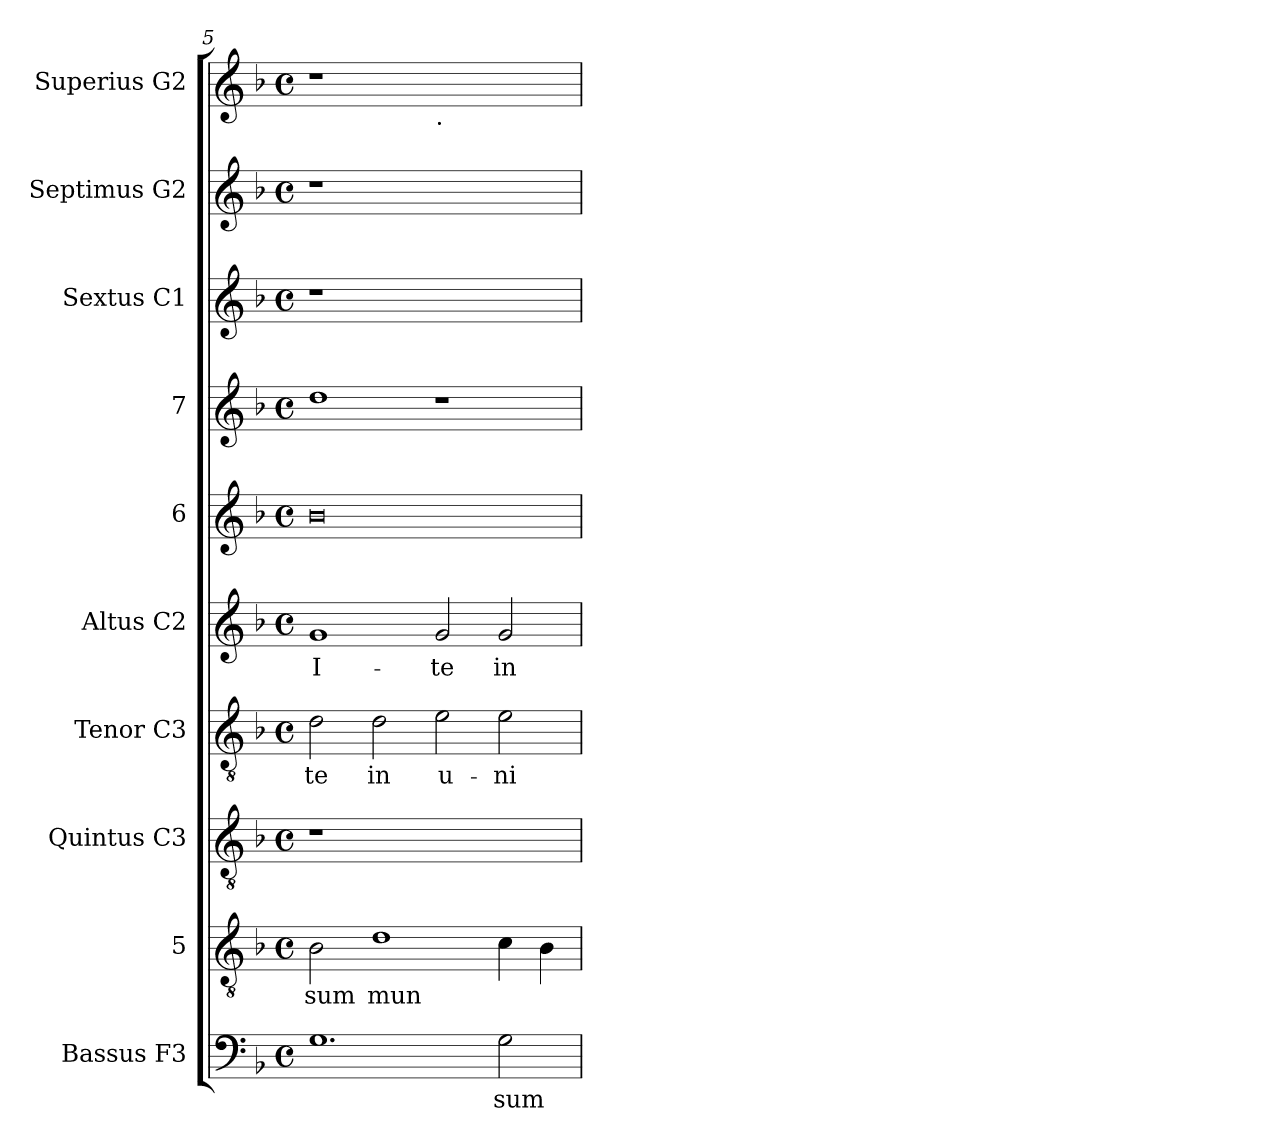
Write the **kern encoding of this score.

**kern	**text	**kern	**text	**kern	**kern	**text	**kern	**text	**kern	**text	**kern	**text	**kern	**kern	**kern
*part10	*part10	*part9	*part9	*part8	*part7	*part7	*part6	*part6	*part5	*part5	*part4	*part4	*part3	*part2	*part1
*staff10	*staff10	*staff9	*staff9	*staff8	*staff7	*staff7	*staff6	*staff6	*staff5	*staff5	*staff4	*staff4	*staff3	*staff2	*staff1
*I"Bassus  F3	*	*I"5	*	*I"Quintus  C3	*I"Tenor  C3	*	*I"Altus  C2	*	*I"6	*	*I"7	*	*I"Sextus  C1	*I"Septimus  G2	*I"Superius  G2
*I'B	*	*	*	*	*I'T	*	*I'A	*	*	*	*	*	*	*	*I'S
!!LO:PB:g=z
*clefF4	*	*clefGv2	*	*clefGv2	*clefGv2	*	*clefG2	*	*clefG2	*	*clefG2	*	*clefG2	*clefG2	*clefG2
*k[b-]	*	*k[b-]	*	*k[b-]	*k[b-]	*	*k[b-]	*	*k[b-]	*	*k[b-]	*	*k[b-]	*k[b-]	*k[b-]
*F:	*	*F:	*	*F:	*F:	*	*F:	*	*F:	*	*F:	*	*F:	*F:	*F:
*M4/4	*	*M4/4	*	*M4/4	*M4/4	*	*M4/4	*	*M4/4	*	*M4/4	*	*M4/4	*M4/4	*M4/4
*met(c)	*	*met(c)	*	*met(c)	*met(c)	*	*met(c)	*	*met(c)	*	*met(c)	*	*met(c)	*met(c)	*met(c)
=5	=5	=5	=5	=5	=5	=5	=5	=5	=5	=5	=5	=5	=5	=5	=5
!	!LO:LY:b:rj	!	!LO:LY:b:cj	!	!	!LO:LY:b:rj	!	!LO:LY:b:rj	!	!LO:LY:b:cj	!	!LO:LY:b:cj	!	!	!
1.G	--	2B-\	sum	1r	2d\	-te	1g	I-	0b-	.	1dd	.	1r	1r	1r
!	!	!	!LO:LY:b:cj	!	!	!LO:LY:b:rj	!	!	!	!	!	!	!	!	!
.	.	1d	mun-	.	2d\	in	.	.	.	.	.	.	.	.	.
!	!	!	!	!	!	!	!	!	!	!	!	!	!	!	!LO:TX:b:t=.
!	!	!	!	!	!	!LO:LY:b:rj	!	!LO:LY:b:rj	!	!	!	!	!	!	!
.	.	.	.	1ryy	2e\	u-	2g/	-te	.	.	1r	.	1ryy	1ryy	1ryy
!	!LO:LY:b:rj	!	!LO:LY:b:cj	!	!	!LO:LY:b:rj	!	!LO:LY:b:rj	!	!	!	!	!	!	!
2G\	-sum	4c\	--	.	2e\	-ni-	2g/	in	.	.	.	.	.	.	.
!	!	!	!LO:LY:b:cj	!	!	!	!	!	!	!	!	!	!	!	!
.	.	4B-\	--	.	.	.	.	.	.	.	.	.	.	.	.
=	=	=	=	=	=	=	=	=	=	=	=	=	=	=	=
*-	*-	*-	*-	*-	*-	*-	*-	*-	*-	*-	*-	*-	*-	*-	*-
